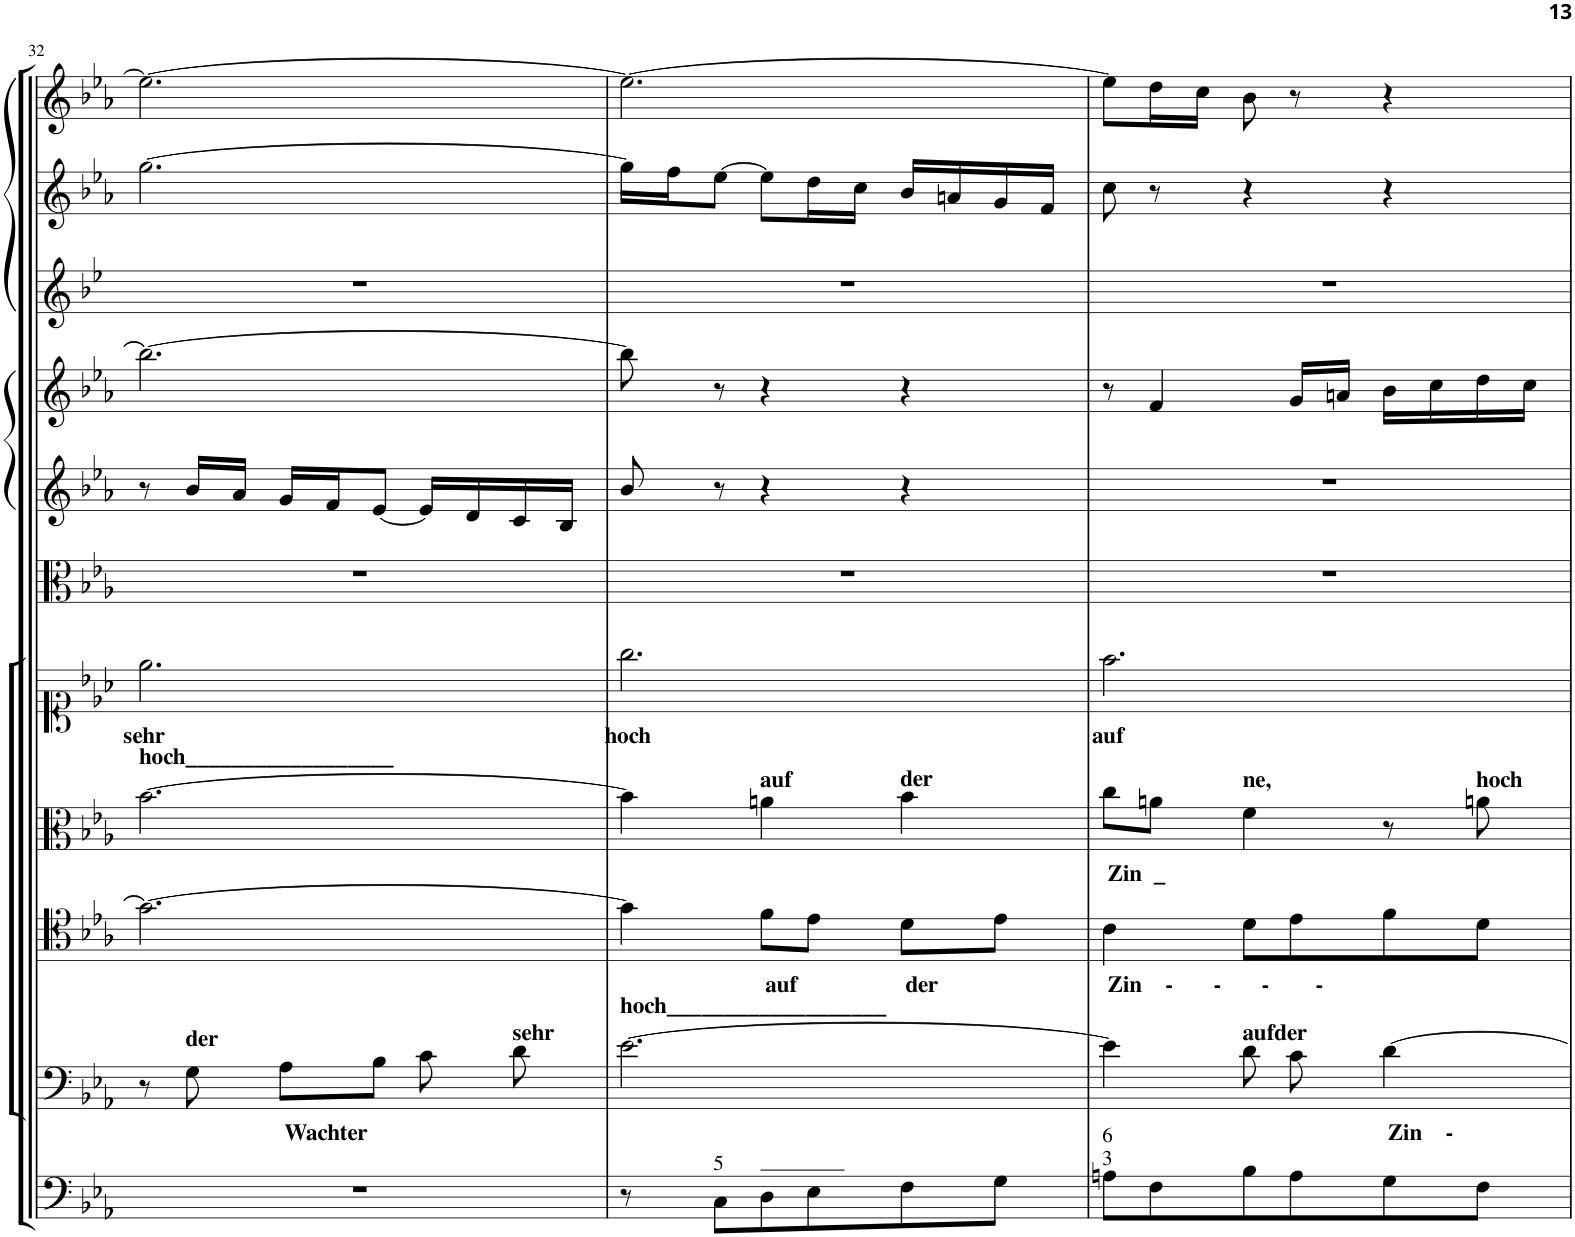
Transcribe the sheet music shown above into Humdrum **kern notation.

**kern	**kern	**kern	**kern	**kern	**kern	**kern	**kern	**kern	**kern	**kern
*part11	*part10	*part9	*part8	*part7	*part6	*part5	*part4	*part3	*part2	*part1
*staff11	*staff10	*staff9	*staff8	*staff7	*staff6	*staff5	*staff4	*staff3	*staff2	*staff1
*I"Continuo.	*I"Basso.	*I"Tenore.	*I"Alto.	*I"Soprano.	*I"Viola.	*I"Violino II	*I"Violino I	*I"Taille.	*I"Oboe II.	*I"Oboe I.
*	*	*	*	*	*	*	*	*	*I'Ob	*I'Ob
!!LO:PB:g=z
*clefF4	*clefF4	*clefC4	*clefC3	*clefC1	*clefC3	*clefG2	*clefG2	*clefG2	*clefG2	*clefG2
*	*	*	*	*	*	*	*	*Trd4c7	*	*
*k[b-e-a-]	*k[b-e-a-]	*k[b-e-a-]	*k[b-e-a-]	*k[b-e-a-]	*k[b-e-a-]	*k[b-e-a-]	*k[b-e-a-]	*k[b-e-]	*k[b-e-a-]	*k[b-e-a-]
*M3/4	*M3/4	*M3/4	*M3/4	*M3/4	*M3/4	*M3/4	*M3/4	*M3/4	*M3/4	*M3/4
=32	=32	=32	=32	=32	=32	=32	=32	=32	=32	=32
!	!	!	!	!LO:TX:b:B:t=sehr	!	!	!	!	!	!
!	!	!	!LO:TX:a:B:t=hoch__________________	!	!	!	!	!	!	!
2.r	8r	2.g\_	[2.b-\	2.ee-\	2.r	8r	2.bb-\_	2.r	[2.gg\	2.ee-\_
!	!LO:TX:a:B:t=der	!	!	!	!	!	!	!	!	!
.	8G\	.	.	.	.	16b-/LL	.	.	.	.
.	.	.	.	.	.	16a-/JJ	.	.	.	.
!	!LO:TX:b:B:t=Wachter	!	!	!	!	!	!	!	!	!
.	8A-\L	.	.	.	.	16g/LL	.	.	.	.
.	.	.	.	.	.	16f/J	.	.	.	.
.	8B-\J	.	.	.	.	[8e-/J	.	.	.	.
.	8c\	.	.	.	.	16e-/LL]	.	.	.	.
.	.	.	.	.	.	16d/	.	.	.	.
!	!LO:TX:a:B:t=sehr	!	!	!	!	!	!	!	!	!
.	8d\	.	.	.	.	16c/	.	.	.	.
.	.	.	.	.	.	16B-/JJ	.	.	.	.
=33	=33	=33	=33	=33	=33	=33	=33	=33	=33	=33
!	!	!	!	!LO:TX:b:B:t=hoch	!	!	!	!	!	!
!	!LO:TX:a:B:t=hoch___________________	!	!	!	!	!	!	!	!	!
8r	[2.e-\	4g\]	4b-\]	2.gg\	2.r	8b-/	8bb-\]	2.r	16gg\LL]	2.ee-\_
.	.	.	.	.	.	.	.	.	16ff\J	.
!LO:TX:a:t=5	!	!	!	!	!	!	!	!	!	!
8C\L	.	.	.	.	.	8r	8r	.	[8ee-\J	.
!	!	!	!LO:TX:a:B:t=auf	!	!	!	!	!	!	!
!	!	!LO:TX:b:B:t=auf	!	!	!	!	!	!	!	!
!LO:TX:a:t=________	!	!	!	!	!	!	!	!	!	!
8D\	.	8f\L	4an\	.	.	4r	4r	.	8ee-\L]	.
8E-\	.	8e-\J	.	.	.	.	.	.	16dd\L	.
.	.	.	.	.	.	.	.	.	16cc\JJ	.
!	!	!	!LO:TX:a:B:t=der	!	!	!	!	!	!	!
!	!	!LO:TX:b:B:t=der	!	!	!	!	!	!	!	!
8F\	.	8d\L	4b-\	.	.	4r	4r	.	16b-/LL	.
.	.	.	.	.	.	.	.	.	16an/	.
8G\J	.	8e-\J	.	.	.	.	.	.	16g/	.
.	.	.	.	.	.	.	.	.	16f/JJ	.
=34	=34	=34	=34	=34	=34	=34	=34	=34	=34	=34
!	!	!	!	!LO:TX:b:B:t=auf	!	!	!	!	!	!
!	!	!	!LO:TX:b:B:t=Zin  _	!	!	!	!	!	!	!
!	!	!LO:TX:b:B:t=Zin    -       -       -        -	!	!	!	!	!	!	!	!
!LO:TX:a:t=6	!	!	!	!	!	!	!	!	!	!
!LO:TX:a:t=3	!	!	!	!	!	!	!	!	!	!
8An\L	4e-\]	4c\	8cc\L	2.ff\	2.r	2.r	8r	2.r	8cc\	8ee-\L]
8F\	.	.	8an\J	.	.	.	4f/	.	8r	16dd\L
.	.	.	.	.	.	.	.	.	.	16cc\JJ
!	!	!	!LO:TX:a:B:t=ne,	!	!	!	!	!	!	!
!	!LO:TX:a:B:t=aufder	!	!	!	!	!	!	!	!	!
8B-\	8d\	8d\L	4f\	.	.	.	.	.	4r	8b-\
8A\	8c\	8e-\	.	.	.	.	16g/LL	.	.	8r
.	.	.	.	.	.	.	16an/JJ	.	.	.
!	!LO:TX:b:B:t=Zin    -	!	!	!	!	!	!	!	!	!
8G\	[4d\	8f\	8r	.	.	.	16b-\LL	.	4r	4r
.	.	.	.	.	.	.	16cc\	.	.	.
!	!	!	!LO:TX:a:B:t=hoch	!	!	!	!	!	!	!
8F\J	.	8d\J	8an\	.	.	.	16dd\	.	.	.
.	.	.	.	.	.	.	16cc\JJ	.	.	.
=	=	=	=	=	=	=	=	=	=	=
*-	*-	*-	*-	*-	*-	*-	*-	*-	*-	*-
